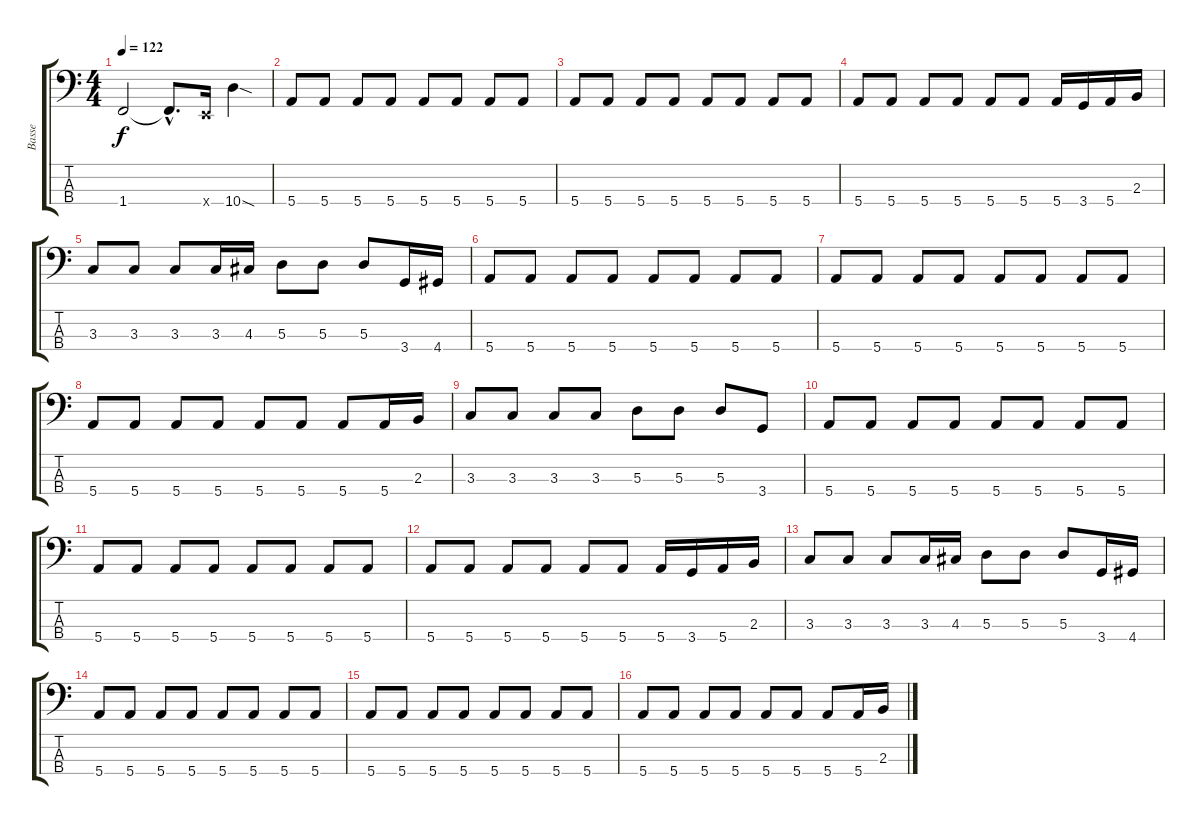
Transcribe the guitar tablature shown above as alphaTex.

\track ("Basse" "Basse") {instrument electricbasspick}
\staff {score tabs}
\tuning (G2 D2 A1 E1) {hide}
\ts (4 4)
\tempo 122
\clef f4
\ks c
1.4{t}.2{dy f} 1.4{hac t}.8{d} 0.4{x}.16 10.4{sod}.4 |
5.4.8 5.4.8 5.4.8 5.4.8 5.4.8 5.4.8 5.4.8 5.4.8 |
5.4.8 5.4.8 5.4.8 5.4.8 5.4.8 5.4.8 5.4.8 5.4.8 |
5.4.8 5.4.8 5.4.8 5.4.8 5.4.8 5.4.8 5.4.16 3.4.16 5.4.16 2.3.16 |
3.3.8 3.3.8 3.3.8 3.3.16 4.3.16 5.3.8 5.3.8 5.3.8 3.4.16 4.4.16 |
5.4.8 5.4.8 5.4.8 5.4.8 5.4.8 5.4.8 5.4.8 5.4.8 |
5.4.8 5.4.8 5.4.8 5.4.8 5.4.8 5.4.8 5.4.8 5.4.8 |
5.4.8 5.4.8 5.4.8 5.4.8 5.4.8 5.4.8 5.4.8 5.4.16 2.3.16 |
3.3.8 3.3.8 3.3.8 3.3.8 5.3.8 5.3.8 5.3.8 3.4.8 |
5.4.8 5.4.8 5.4.8 5.4.8 5.4.8 5.4.8 5.4.8 5.4.8 |
5.4.8 5.4.8 5.4.8 5.4.8 5.4.8 5.4.8 5.4.8 5.4.8 |
5.4.8 5.4.8 5.4.8 5.4.8 5.4.8 5.4.8 5.4.16 3.4.16 5.4.16 2.3.16 |
3.3.8 3.3.8 3.3.8 3.3.16 4.3.16 5.3.8 5.3.8 5.3.8 3.4.16 4.4.16 |
5.4.8 5.4.8 5.4.8 5.4.8 5.4.8 5.4.8 5.4.8 5.4.8 |
5.4.8 5.4.8 5.4.8 5.4.8 5.4.8 5.4.8 5.4.8 5.4.8 |
5.4.8 5.4.8 5.4.8 5.4.8 5.4.8 5.4.8 5.4.8 5.4.16 2.3.16
